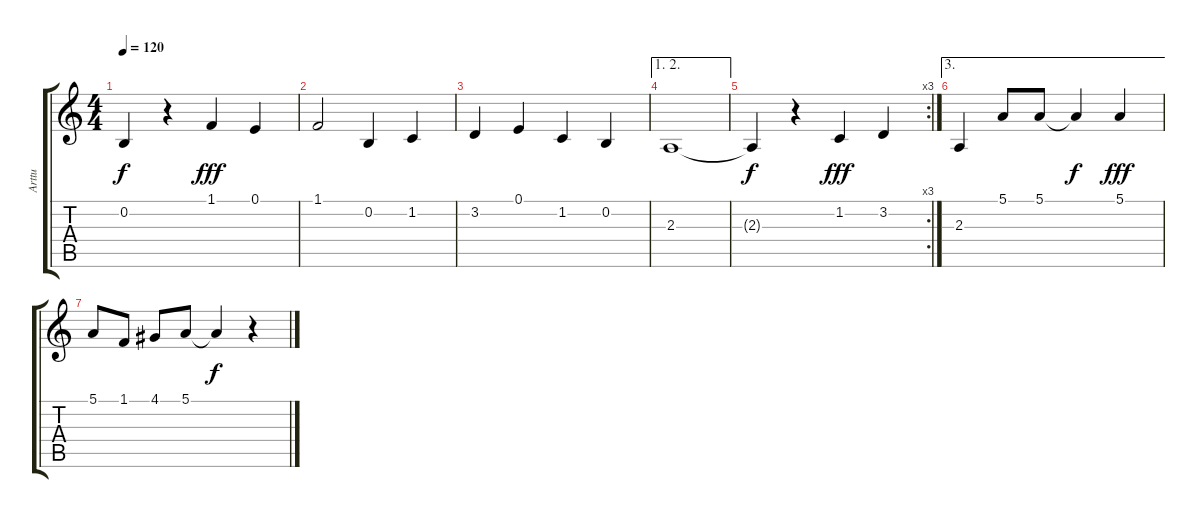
\track ("Arttu" "Arttu") {instrument lead1square}
\staff {score tabs}
\tuning (E4 B3 G3 D3 A2 E2) {hide}
\ts (4 4)
\tempo 120
\clef g2
\ks c
0.2{t}.4{dy f} r.4 1.1.4{dy fff} 0.1.4 |
1.1.2 0.2.4 1.2.4 |
3.2.4 0.1.4 1.2.4 0.2.4 |
\ae (1 2)
2.3.1 |
\rc 3
2.3{t}.4{dy f} r.4 1.2.4{dy fff} 3.2.4 |
\ae 3
2.3.4 5.1.8 5.1.8 5.1{t}.4{dy f} 5.1.4{dy fff} |
5.1.8 1.1.8 4.1.8 5.1.8 5.1{t}.4{dy f} r.4
